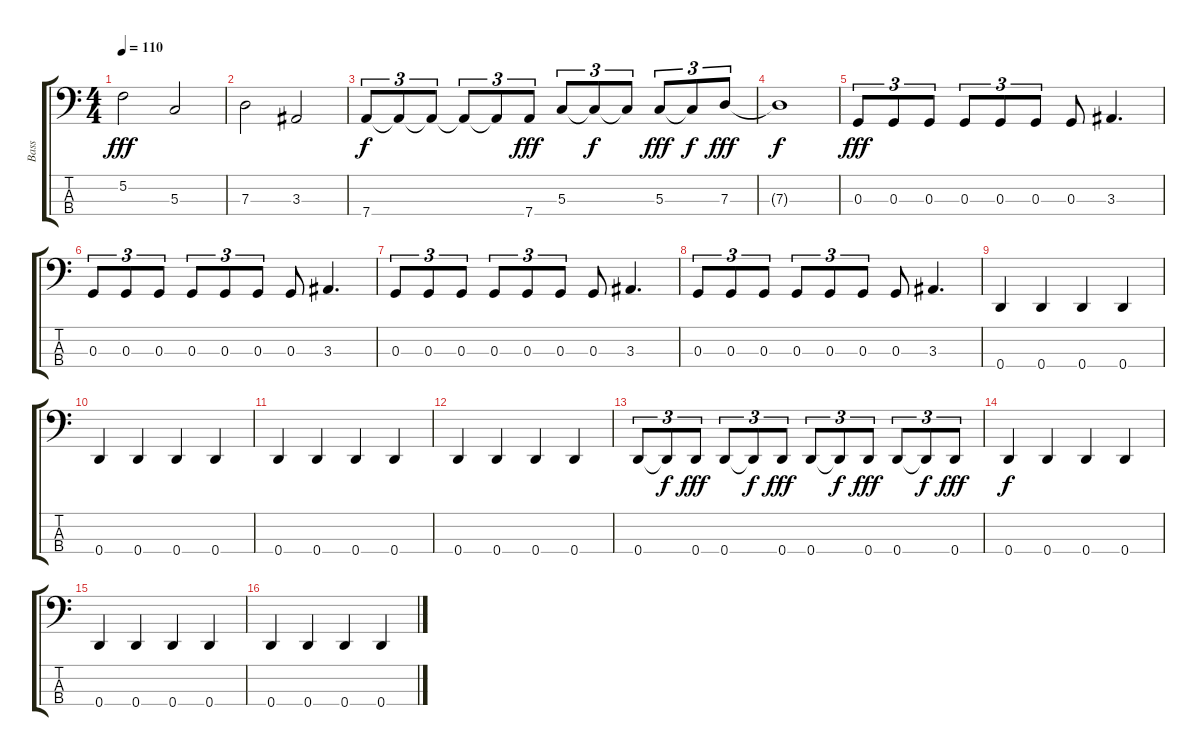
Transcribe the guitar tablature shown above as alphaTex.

\track ("Bass" "Bass") {instrument electricbassfinger}
\staff {score tabs}
\tuning (F2 C2 G1 D1) {hide}
\ts (4 4)
\tempo 110
\clef f4
\ks c
5.2.2{dy fff} 5.3.2 |
7.3.2 3.3.2 |
7.4.8{tu (3 2) dy f} 7.4{t}.8{tu (3 2)} 7.4{t}.8{tu (3 2)} 7.4{t}.8{tu (3 2)} 7.4{t}.8{tu (3 2)} 7.4.8{tu (3 2) dy fff} 5.3.8{tu (3 2)} 5.3{t}.8{tu (3 2) dy f} 5.3{t}.8{tu (3 2)} 5.3.8{tu (3 2) dy fff} 5.3{t}.8{tu (3 2) dy f} 7.3.8{tu (3 2) dy fff} |
7.3{t}.1{dy f} |
0.3.8{tu (3 2) dy fff} 0.3.8{tu (3 2)} 0.3.8{tu (3 2)} 0.3.8{tu (3 2)} 0.3.8{tu (3 2)} 0.3.8{tu (3 2)} 0.3.8 3.3.4{d} |
0.3.8{tu (3 2)} 0.3.8{tu (3 2)} 0.3.8{tu (3 2)} 0.3.8{tu (3 2)} 0.3.8{tu (3 2)} 0.3.8{tu (3 2)} 0.3.8 3.3.4{d} |
0.3.8{tu (3 2)} 0.3.8{tu (3 2)} 0.3.8{tu (3 2)} 0.3.8{tu (3 2)} 0.3.8{tu (3 2)} 0.3.8{tu (3 2)} 0.3.8 3.3.4{d} |
0.3.8{tu (3 2)} 0.3.8{tu (3 2)} 0.3.8{tu (3 2)} 0.3.8{tu (3 2)} 0.3.8{tu (3 2)} 0.3.8{tu (3 2)} 0.3.8 3.3.4{d} |
0.4.4 0.4.4 0.4.4 0.4.4 |
0.4.4 0.4.4 0.4.4 0.4.4 |
0.4.4 0.4.4 0.4.4 0.4.4 |
0.4.4 0.4.4 0.4.4 0.4.4 |
0.4.8{tu (3 2)} 0.4{t}.8{tu (3 2) dy f} 0.4.8{tu (3 2) dy fff} 0.4.8{tu (3 2)} 0.4{t}.8{tu (3 2) dy f} 0.4.8{tu (3 2) dy fff} 0.4.8{tu (3 2)} 0.4{t}.8{tu (3 2) dy f} 0.4.8{tu (3 2) dy fff} 0.4.8{tu (3 2)} 0.4{t}.8{tu (3 2) dy f} 0.4.8{tu (3 2) dy fff} |
0.4.4{dy f} 0.4.4 0.4.4 0.4.4 |
0.4.4 0.4.4 0.4.4 0.4.4 |
0.4.4 0.4.4 0.4.4 0.4.4
